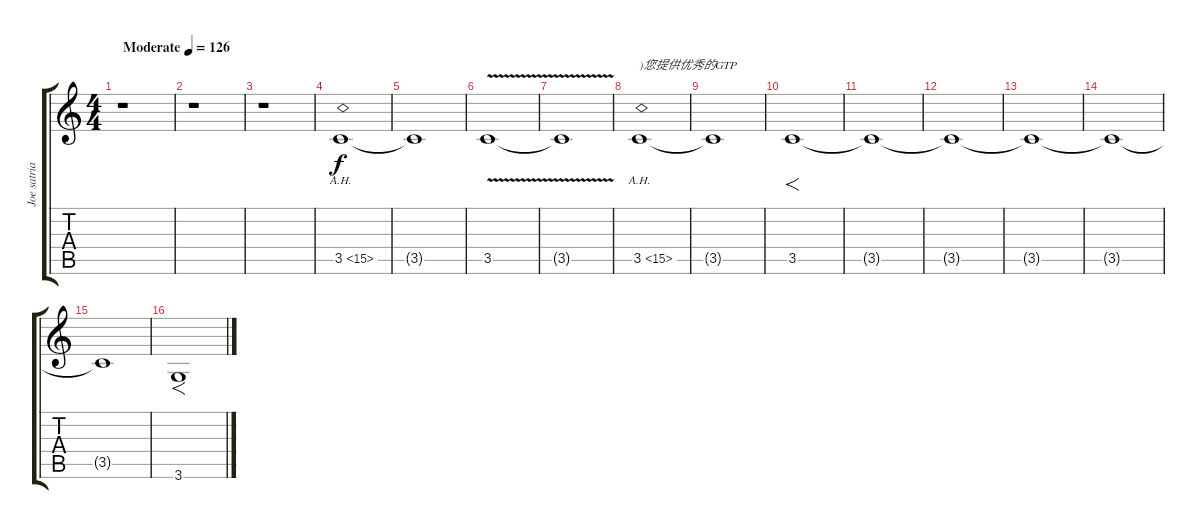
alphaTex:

\track ("Joe satriani overdubs" "Joe satria") {instrument distortionguitar}
\staff {score tabs}
\tuning (E4 B3 G3 D3 A2 E2) {hide}
\ts (4 4)
\tempo (126 "Moderate")
\clef g2
\ks c
r.1{dy f instrument distortionguitar} |
r.1 |
r.1 |
3.5{ah 12}.1 |
3.5{t}.1 |
3.5{v}.1 |
3.5{t}.1 |
3.5{ah 12}.1{txt ")您提供优秀的GTP"} |
3.5{t}.1 |
3.5.1{f} |
3.5{t}.1 |
3.5{t}.1 |
3.5{t}.1 |
3.5{t}.1 |
3.5{t}.1 |
3.6.1{f}
